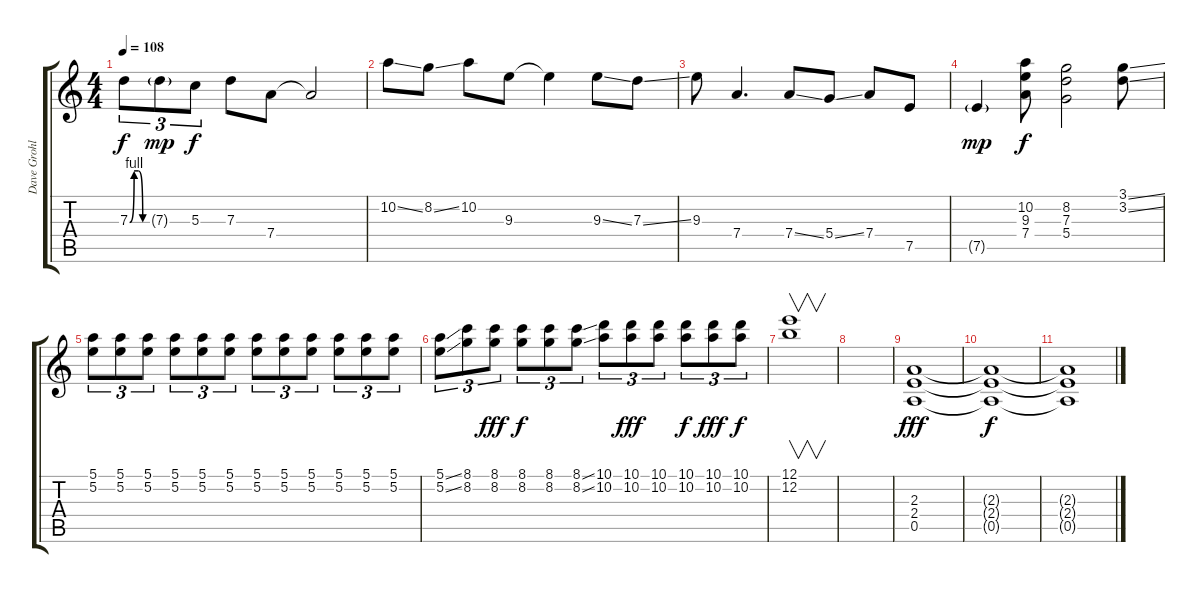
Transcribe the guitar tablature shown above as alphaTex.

\track ("Dave Grohl" "Dave Grohl") {instrument electricguitarjazz}
\staff {score tabs}
\tuning (E4 B3 G3 D3 A2 E2) {hide}
\ts (4 4)
\tempo 108
\clef g2
\ks c
7.3{be (custom 0 0 15 4 30 4 45 0 60 0)}.8{tu (3 2) dy f} 7.3{g}.8{tu (3 2) dy mp} 5.3.8{tu (3 2) dy f} 7.3.8 7.4.8 7.4{t}.2 |
10.2{ss}.8{volume 11} 8.2{ss}.8 10.2.8 9.3.8 9.3{t}.4 9.3{ss}.8 7.3{ss}.8 |
9.3.8 7.4.4{d} 7.4{ss}.8 5.4{ss}.8 7.4.8 7.5.8 |
7.5{g}.4{dy mp} (10.2 9.3 7.4).8{dy f} (8.2 7.3 5.4).2 (3.1{ss} 3.2{ss}).8 |
(5.1 5.2).8{tu (3 2)} (5.1 5.2).8{tu (3 2)} (5.1 5.2).8{tu (3 2)} (5.1 5.2).8{tu (3 2)} (5.1 5.2).8{tu (3 2)} (5.1 5.2).8{tu (3 2)} (5.1 5.2).8{tu (3 2)} (5.1 5.2).8{tu (3 2)} (5.1 5.2).8{tu (3 2)} (5.1 5.2).8{tu (3 2)} (5.1 5.2).8{tu (3 2)} (5.1 5.2).8{tu (3 2)} |
(5.1{ss} 5.2{ss}).8{tu (3 2) volume 12} (8.1 8.2).8{tu (3 2)} (8.1 8.2).8{tu (3 2) dy fff} (8.1 8.2).8{tu (3 2) dy f} (8.1 8.2).8{tu (3 2)} (8.1{ss} 8.2{ss}).8{tu (3 2)} (10.1 10.2).8{tu (3 2) volume 11} (10.1 10.2).8{tu (3 2) dy fff} (10.1 10.2).8{tu (3 2)} (10.1 10.2).8{tu (3 2) dy f} (10.1 10.2).8{tu (3 2) dy fff} (10.1 10.2).8{tu (3 2) dy f} |
(12.1 12.2).1{v} |
|
(2.3 2.4 0.5).1{dy fff} |
(2.3{t} 2.4{t} 0.5{t}).1{dy f} |
(2.3{t} 2.4{t} 0.5{t}).1
